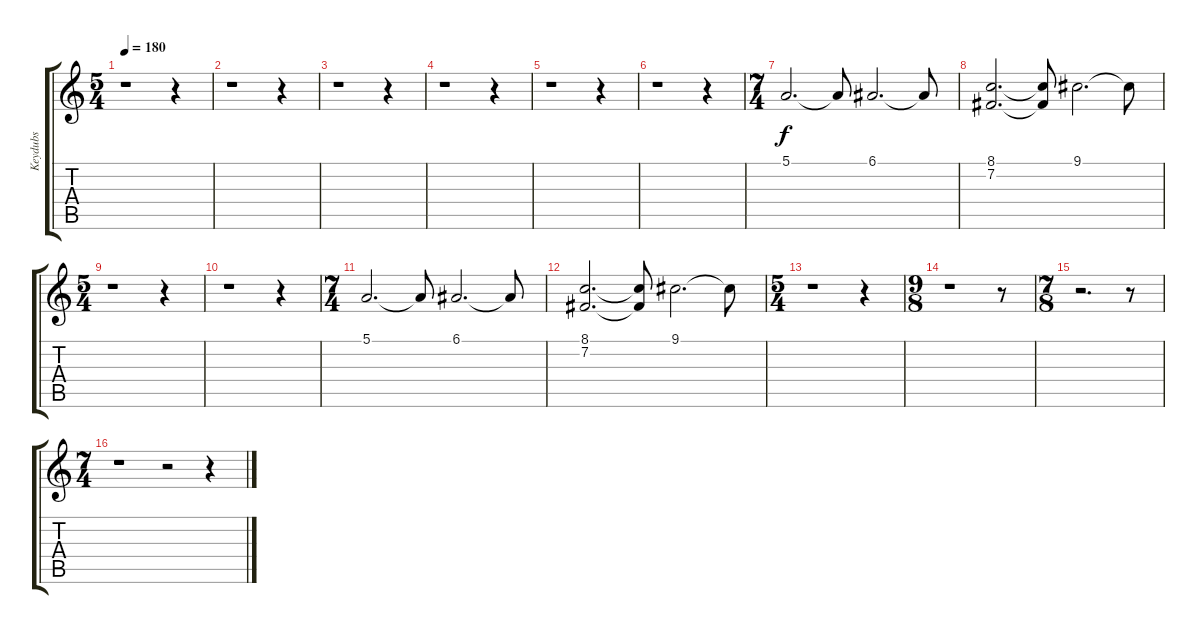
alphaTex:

\track ("Keydubs" "Keydubs") {instrument rockorgan}
\staff {score tabs}
\tuning (E4 B3 G3 D3 A2 E2) {hide}
\ts (5 4)
\tempo 180
\clef g2
\ks c
r.1{dy f} r.4 |
r.1 r.4 |
r.1 r.4 |
r.1 r.4 |
r.1 r.4 |
r.1 r.4 |
\ts (7 4)
5.1.2{d} 5.1{t}.8 6.1.2{d} 6.1{t}.8 |
(8.1 7.2).2{d} (8.1{t} 7.2{t}).8 9.1.2{d} 9.1{t}.8 |
\ts (5 4)
r.1 r.4 |
r.1 r.4 |
\ts (7 4)
5.1.2{d} 5.1{t}.8 6.1.2{d} 6.1{t}.8 |
(8.1 7.2).2{d} (8.1{t} 7.2{t}).8 9.1.2{d} 9.1{t}.8 |
\ts (5 4)
r.1 r.4 |
\ts (9 8)
r.1 r.8 |
\ts (7 8)
r.2{d} r.8 |
\ts (7 4)
r.1 r.2 r.4
